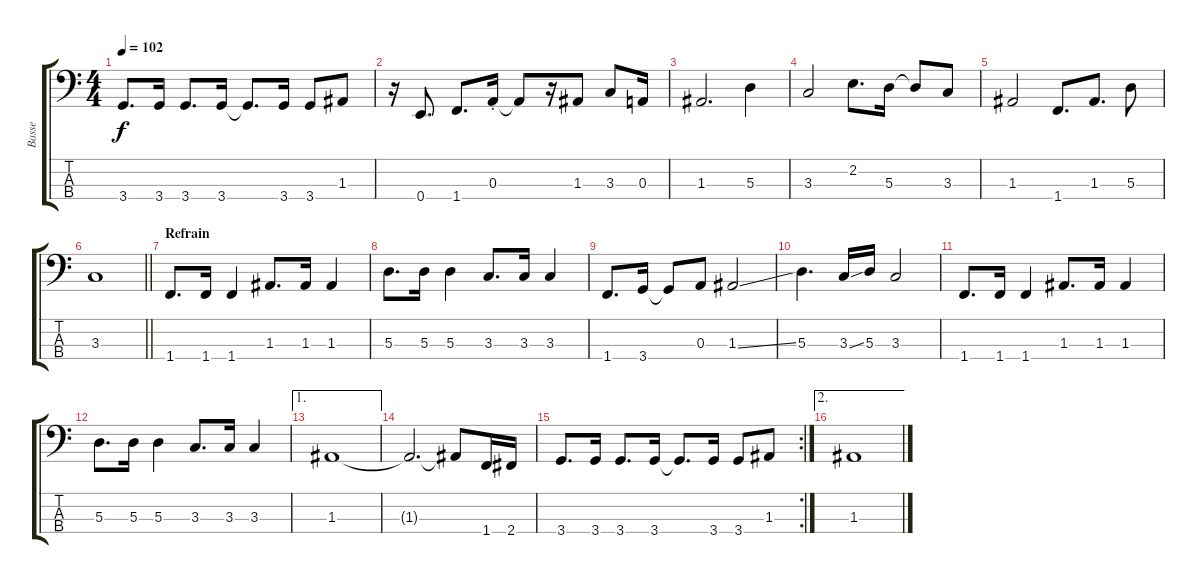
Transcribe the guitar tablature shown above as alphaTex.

\track ("Basse" "Basse") {mute instrument electricbassfinger}
\staff {score tabs}
\tuning (G2 D2 A1 E1) {hide}
\ts (4 4)
\tempo 102
\clef f4
\ks c
3.4.8{d dy f} 3.4.16 3.4.8{d} 3.4.16 3.4{t}.8{d} 3.4.16 3.4.8 1.3.8 |
r.16 0.4.8{d} 1.4.8{d} 0.3{st}.16 0.3{t}.8 r.16 1.3.8 3.3.8 0.3.16 |
1.3.2{d} 5.3.4 |
3.3.2 2.2.8{d} 5.3.16 5.3{t}.8 3.3.8 |
1.3.2 1.4.8{d} 1.3.8{d} 5.3.8 |
\barLineRight lightlight
3.3.1 |
\section ("" "Refrain")
1.4.8{d} 1.4.16 1.4.4 1.3.8{d} 1.3.16 1.3.4 |
5.3.8{d} 5.3.16 5.3.4 3.3.8{d} 3.3.16 3.3.4 |
1.4.8{d} 3.4.16 3.4{t}.8 0.3.8 1.3{ss}.2 |
5.3.4{d} 3.3{ss}.16 5.3.16 3.3.2 |
1.4.8{d} 1.4.16 1.4.4 1.3.8{d} 1.3.16 1.3.4 |
5.3.8{d} 5.3.16 5.3.4 3.3.8{d} 3.3.16 3.3.4 |
\ae 1
1.3.1 |
1.3{t}.2{d} 1.3{t}.8 1.4.16 2.4.16 |
\rc 2
3.4.8{d} 3.4.16 3.4.8{d} 3.4.16 3.4{t}.8{d} 3.4.16 3.4.8 1.3.8 |
\ae 2
1.3.1
